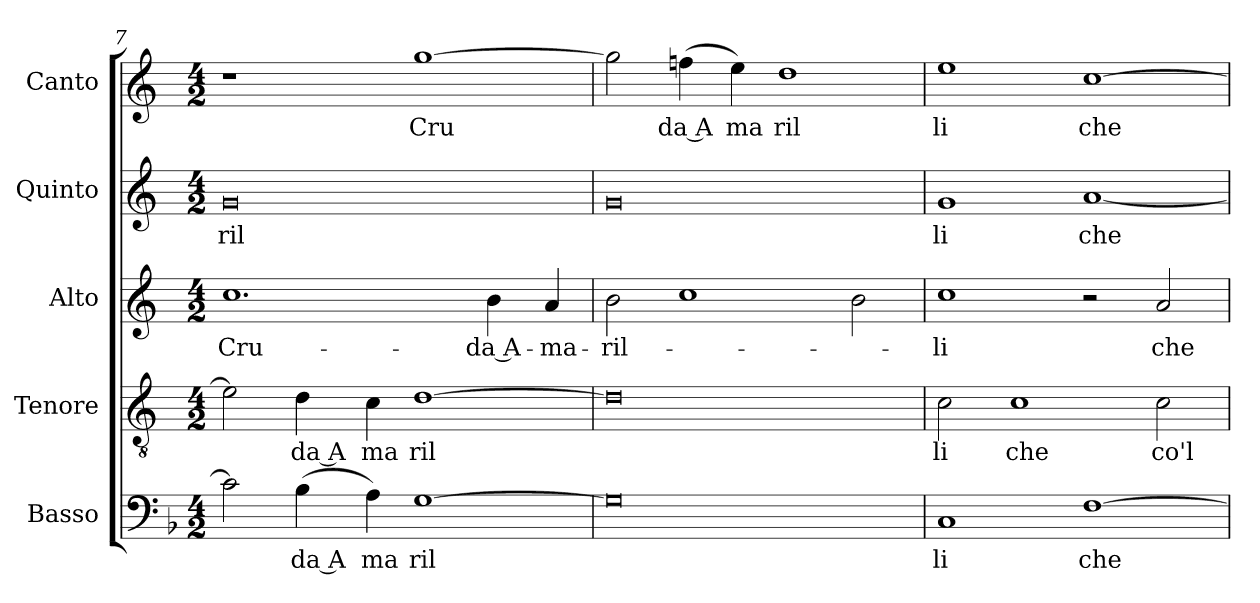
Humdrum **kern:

**kern	**text	**kern	**text	**kern	**text	**kern	**text	**kern	**text
*part5	*part5	*part4	*part4	*part3	*part3	*part2	*part2	*part1	*part1
*staff5	*staff5	*staff4	*staff4	*staff3	*staff3	*staff2	*staff2	*staff1	*staff1
*I"Basso	*	*I"Tenore	*	*I"Alto	*	*I"Quinto	*	*I"Canto	*
*I'Basso	*	*I'Tenore	*	*I'Alto	*	*I'Quinto	*	*I'Canto	*
!!LO:LB:g=z
*clefF4	*	*clefGv2	*	*clefG2	*	*clefG2	*	*clefG2	*
*	*	*ITrd-3c-5	*	*ITrd-3c-5	*	*ITrd-3c-5	*	*ITrd-3c-5	*
*k[b-]	*	*	*	*	*	*	*	*	*
*F:	*	*	*	*	*	*	*	*	*
*M4/2	*	*M4/2	*	*M4/2	*	*M4/2	*	*M4/2	*
=7	=7	=7	=7	=7	=7	=7	=7	=7	=7
!	!	!	!	!	!LO:LY:b:cj	!	!LO:LY:b:cj	!	!
2c\]	.	2a\]	.	1.ff	Cru-	0cc	ril	1r	.
!	!LO:LY:b:rj	!	!LO:LY:b:rj	!	!	!	!	!	!
(<4B-\	da A	4g\	-da A	.	.	.	.	.	.
!	!LO:LY:b:cj	!	!LO:LY:b:cj	!	!	!	!	!	!
4A\)	ma	(4f\	ma	.	.	.	.	.	.
!	!LO:LY:b:cj	!	!LO:LY:b:cj	!	!	!	!	!	!LO:LY:b
[>1G	ril	[>1g	ril	.	.	.	.	[>1ccc	Cru
!	!	!	!	!	!LO:LY:b:rj	!	!	!	!
.	.	.	.	4ee\	-da A-	.	.	.	.
!	!	!	!	!	!LO:LY:b:cj	!	!	!	!
.	.	.	.	4dd/	-ma-	.	.	.	.
=8	=8	=8	=8	=8	=8	=8	=8	=8	=8
!	!	!	!	!	!LO:LY:b:cj	!	!	!	!
0G]	.	0g]	.	2ee\	-ril-	0cc	.	2ccc\]	.
!	!	!	!	!	!	!	!	!	!LO:LY:b:rj
.	.	.	.	1ff	.	.	.	(<4bb-\	da A
!	!	!	!	!	!	!	!	!	!LO:LY:b:cj
.	.	.	.	.	.	.	.	4aa\)	ma
!	!	!	!	!	!	!	!	!	!LO:LY:b:cj
.	.	.	.	.	.	.	.	1gg	ril
.	.	.	.	2ee\	.	.	.	.	.
=9	=9	=9	=9	=9	=9	=9	=9	=9	=9
!	!LO:LY:b:cj	!	!LO:LY:b:cj	!	!LO:LY:b:cj	!	!LO:LY:b:cj	!	!LO:LY:b:cj
1C	li	2f\	li	1ff	-li	1cc	li	1aa	li
!	!	!	!LO:LY:b:cj	!	!	!	!	!	!
.	.	1f	che	.	.	.	.	.	.
!	!LO:LY:b:cj	!	!	!	!	!	!LO:LY:b:cj	!	!LO:LY:b:cj
[>1F	che	.	.	2r	.	[<1dd	che	[>1ff	che
!	!	!	!LO:LY:b:cj	!	!LO:LY:b:cj	!	!	!	!
.	.	2f\	co'l	2dd/	che	.	.	.	.
=	=	=	=	=	=	=	=	=	=
*-	*-	*-	*-	*-	*-	*-	*-	*-	*-
